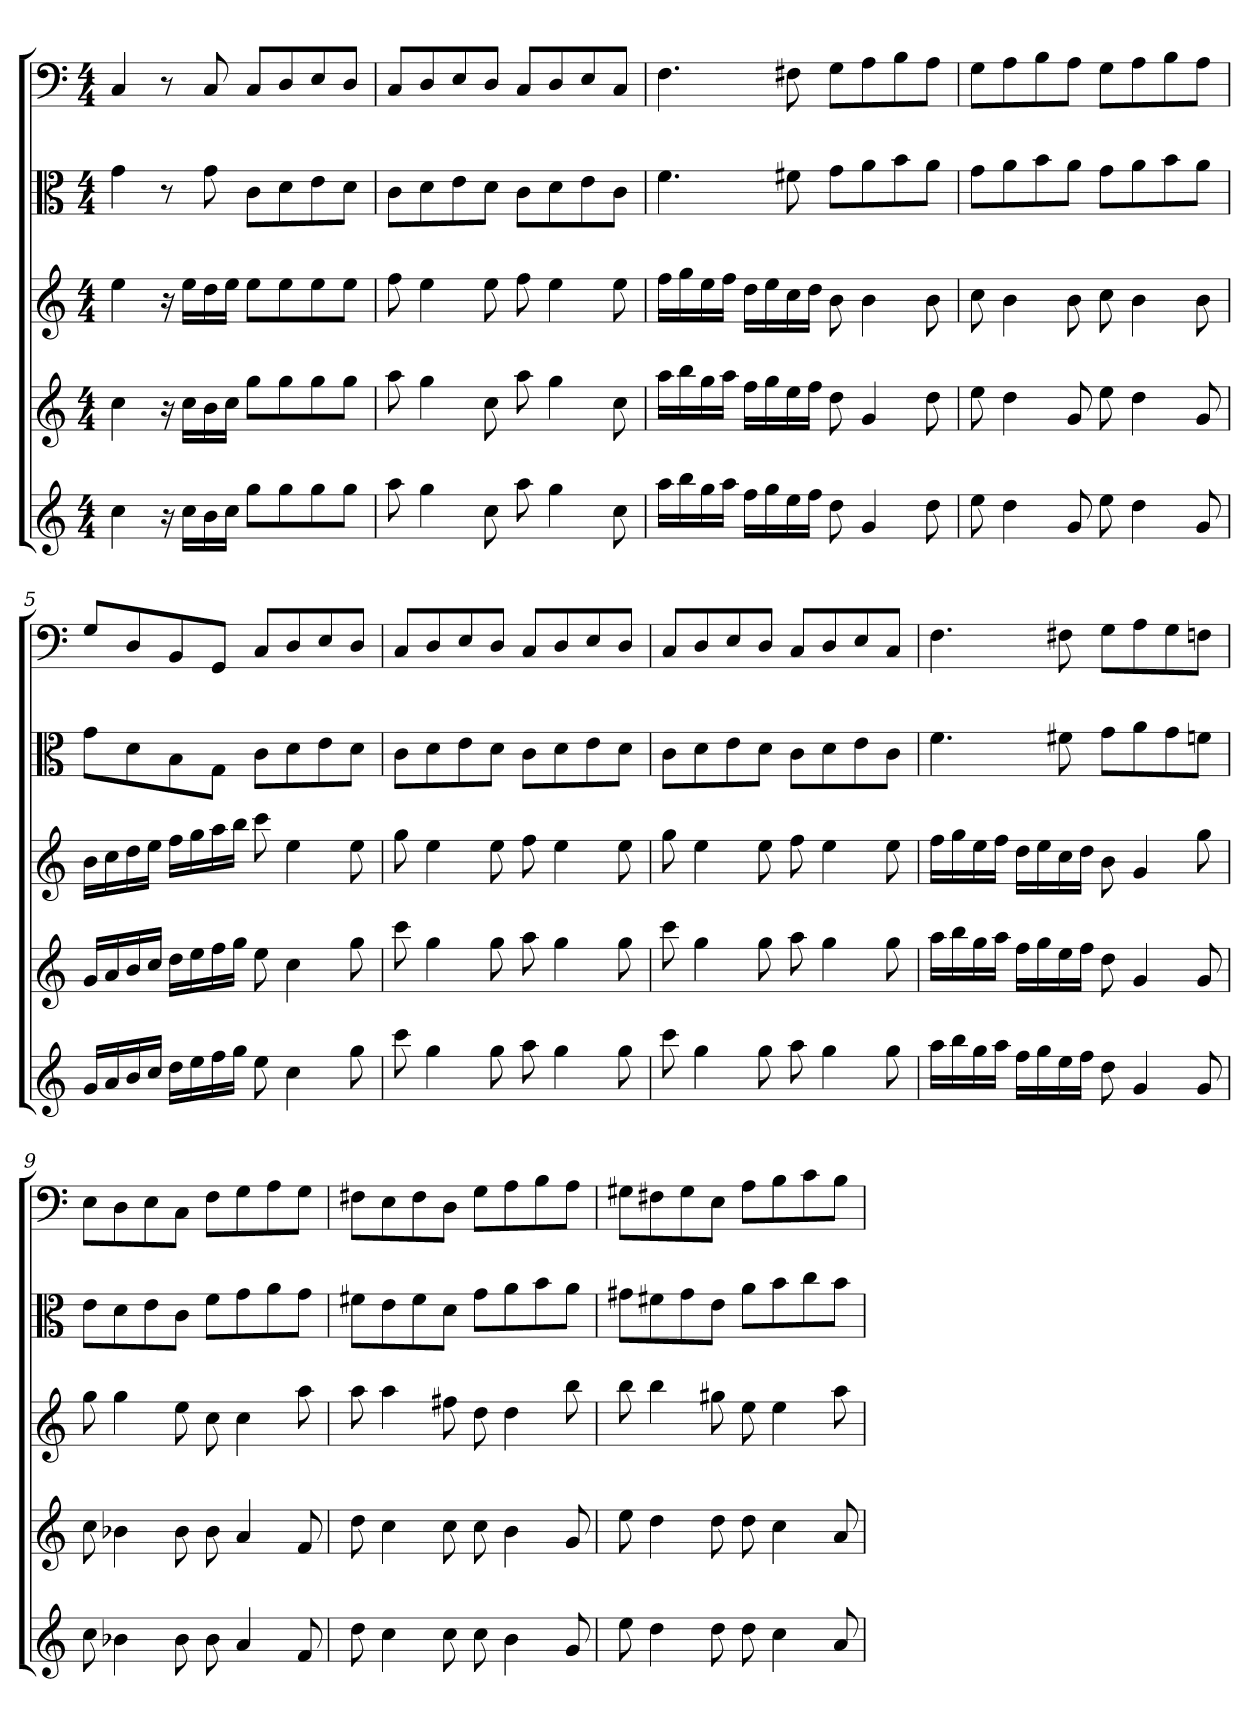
**kern	**kern	**kern	**kern	**kern
*part5	*part4	*part3	*part2	*part1
*staff5	*staff4	*staff3	*staff2	*staff1
*clefG2	*clefG2	*clefG2	*clefC3	*clefF4
*k[]	*k[]	*k[]	*k[]	*k[]
*C:	*C:	*C:	*C:	*C:
*M4/4	*M4/4	*M4/4	*M4/4	*M4/4
=1	=1	=1	=1	=1
4cc\	4cc\	4ee\	4g\	4C/
16r	16r	16r	8r	8r
16cc\LL	16cc\LL	16ee\LL	.	.
16b\	16b\	16dd\	8g\	8C/
16cc\JJ	16cc\JJ	16ee\JJ	.	.
8gg\L	8gg\L	8ee\L	8c\L	8C/L
8gg\	8gg\	8ee\	8d\	8D/
8gg\	8gg\	8ee\	8e\	8E/
8gg\J	8gg\J	8ee\J	8d\J	8D/J
=2	=2	=2	=2	=2
8aa\	8aa\	8ff\	8c\L	8C/L
4gg\	4gg\	4ee\	8d\	8D/
.	.	.	8e\	8E/
8cc\	8cc\	8ee\	8d\J	8D/J
8aa\	8aa\	8ff\	8c\L	8C/L
4gg\	4gg\	4ee\	8d\	8D/
.	.	.	8e\	8E/
8cc\	8cc\	8ee\	8c\J	8C/J
=3	=3	=3	=3	=3
16aa\LL	16aa\LL	16ff\LL	4.f\	4.F\
16bb\	16bb\	16gg\	.	.
16gg\	16gg\	16ee\	.	.
16aa\JJ	16aa\JJ	16ff\JJ	.	.
16ff\LL	16ff\LL	16dd\LL	.	.
16gg\	16gg\	16ee\	.	.
16ee\	16ee\	16cc\	8f#X\	8F#X\
16ff\JJ	16ff\JJ	16dd\JJ	.	.
8dd\	8dd\	8b\	8g\L	8G\L
4g/	4g/	4b\	8a\	8A\
.	.	.	8b\	8B\
8dd\	8dd\	8b\	8a\J	8A\J
=4	=4	=4	=4	=4
8ee\	8ee\	8cc\	8g\L	8G\L
4dd\	4dd\	4b\	8a\	8A\
.	.	.	8b\	8B\
8g/	8g/	8b\	8a\J	8A\J
8ee\	8ee\	8cc\	8g\L	8G\L
4dd\	4dd\	4b\	8a\	8A\
.	.	.	8b\	8B\
8g/	8g/	8b\	8a\J	8A\J
=5	=5	=5	=5	=5
16g/LL	16g/LL	16b\LL	8g\L	8G/L
16a/	16a/	16cc\	.	.
16b/	16b/	16dd\	8d\	8D/
16cc/JJ	16cc/JJ	16ee\JJ	.	.
16dd\LL	16dd\LL	16ff\LL	8B\	8BB/
16ee\	16ee\	16gg\	.	.
16ff\	16ff\	16aa\	8G\J	8GG/J
16gg\JJ	16gg\JJ	16bb\JJ	.	.
8ee\	8ee\	8ccc\	8c\L	8C/L
4cc\	4cc\	4ee\	8d\	8D/
.	.	.	8e\	8E/
8gg\	8gg\	8ee\	8d\J	8D/J
=6	=6	=6	=6	=6
8ccc\	8ccc\	8gg\	8c\L	8C/L
4gg\	4gg\	4ee\	8d\	8D/
.	.	.	8e\	8E/
8gg\	8gg\	8ee\	8d\J	8D/J
8aa\	8aa\	8ff\	8c\L	8C/L
4gg\	4gg\	4ee\	8d\	8D/
.	.	.	8e\	8E/
8gg\	8gg\	8ee\	8d\J	8D/J
=7	=7	=7	=7	=7
8ccc\	8ccc\	8gg\	8c\L	8C/L
4gg\	4gg\	4ee\	8d\	8D/
.	.	.	8e\	8E/
8gg\	8gg\	8ee\	8d\J	8D/J
8aa\	8aa\	8ff\	8c\L	8C/L
4gg\	4gg\	4ee\	8d\	8D/
.	.	.	8e\	8E/
8gg\	8gg\	8ee\	8c\J	8C/J
=8	=8	=8	=8	=8
16aa\LL	16aa\LL	16ff\LL	4.f\	4.F\
16bb\	16bb\	16gg\	.	.
16gg\	16gg\	16ee\	.	.
16aa\JJ	16aa\JJ	16ff\JJ	.	.
16ff\LL	16ff\LL	16dd\LL	.	.
16gg\	16gg\	16ee\	.	.
16ee\	16ee\	16cc\	8f#X\	8F#X\
16ff\JJ	16ff\JJ	16dd\JJ	.	.
8dd\	8dd\	8b\	8g\L	8G\L
4g/	4g/	4g/	8a\	8A\
.	.	.	8g\	8G\
8g/	8g/	8gg\	8fn\J	8Fn\J
=9	=9	=9	=9	=9
8cc\	8cc\	8gg\	8e\L	8E\L
4b-X\	4b-X\	4gg\	8d\	8D\
.	.	.	8e\	8E\
8b-\	8b-\	8ee\	8c\J	8C\J
8b-\	8b-\	8cc\	8f\L	8F\L
4a/	4a/	4cc\	8g\	8G\
.	.	.	8a\	8A\
8f/	8f/	8aa\	8g\J	8G\J
=10	=10	=10	=10	=10
8dd\	8dd\	8aa\	8f#X\L	8F#X\L
4cc\	4cc\	4aa\	8e\	8E\
.	.	.	8f#\	8F#\
8cc\	8cc\	8ff#X\	8d\J	8D\J
8cc\	8cc\	8dd\	8g\L	8G\L
4b\	4b\	4dd\	8a\	8A\
.	.	.	8b\	8B\
8g/	8g/	8bb\	8a\J	8A\J
=11	=11	=11	=11	=11
8ee\	8ee\	8bb\	8g#X\L	8G#X\L
4dd\	4dd\	4bb\	8f#X\	8F#X\
.	.	.	8g#\	8G#\
8dd\	8dd\	8gg#X\	8e\J	8E\J
8dd\	8dd\	8ee\	8a\L	8A\L
4cc\	4cc\	4ee\	8b\	8B\
.	.	.	8cc\	8c\
8a/	8a/	8aa\	8b\J	8B\J
=	=	=	=	=
*-	*-	*-	*-	*-
